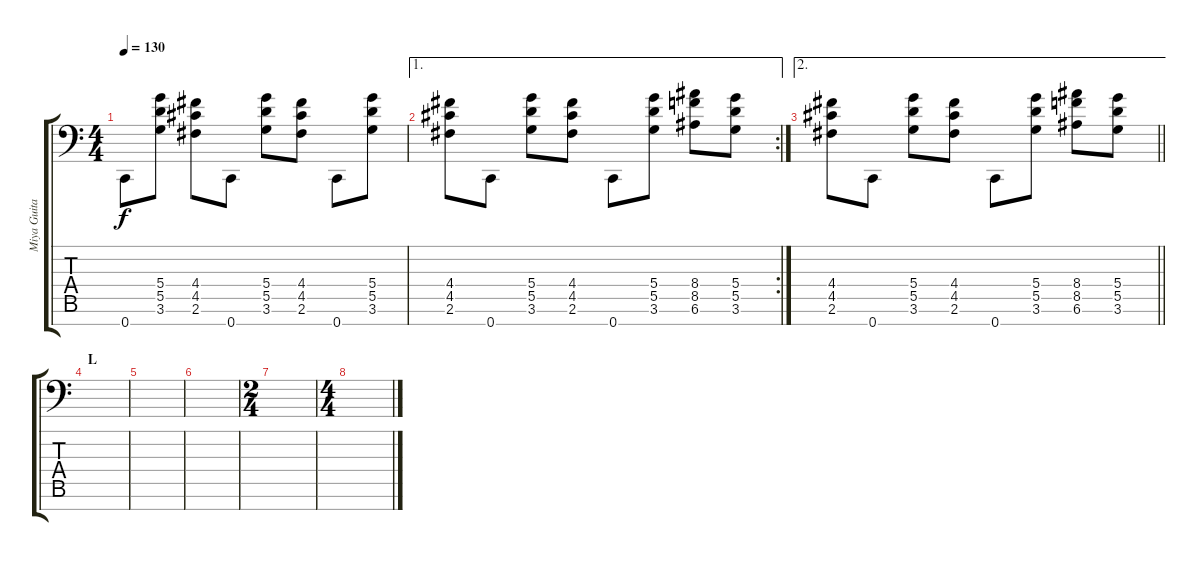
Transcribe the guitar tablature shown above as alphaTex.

\track ("Miya Guitar II" "Miya Guita") {instrument distortionguitar}
\staff {score tabs}
\tuning (E4 B3 G3 D3 A2 E2 C-1) {hide}
\ts (4 4)
\tempo 130
\clef f4
\ks c
0.7.8{dy f} (5.4 5.5 3.6).8 (4.4 4.5 2.6).8 0.7.8 (5.4 5.5 3.6).8 (4.4 4.5 2.6).8 0.7.8 (5.4 5.5 3.6).8 |
\ae 1
\rc 2
(4.4 4.5 2.6).8 0.7.8 (5.4 5.5 3.6).8 (4.4 4.5 2.6).8 0.7.8 (5.4 5.5 3.6).8 (8.4 8.5 6.6).8 (5.4 5.5 3.6).8 |
\ae 2
\barLineRight lightlight
(4.4 4.5 2.6).8 0.7.8 (5.4 5.5 3.6).8 (4.4 4.5 2.6).8 0.7.8 (5.4 5.5 3.6).8 (8.4 8.5 6.6).8 (5.4 5.5 3.6).8 |
\section ("" "L")
|
|
|
\ts (2 4)
|
\ts (4 4)
